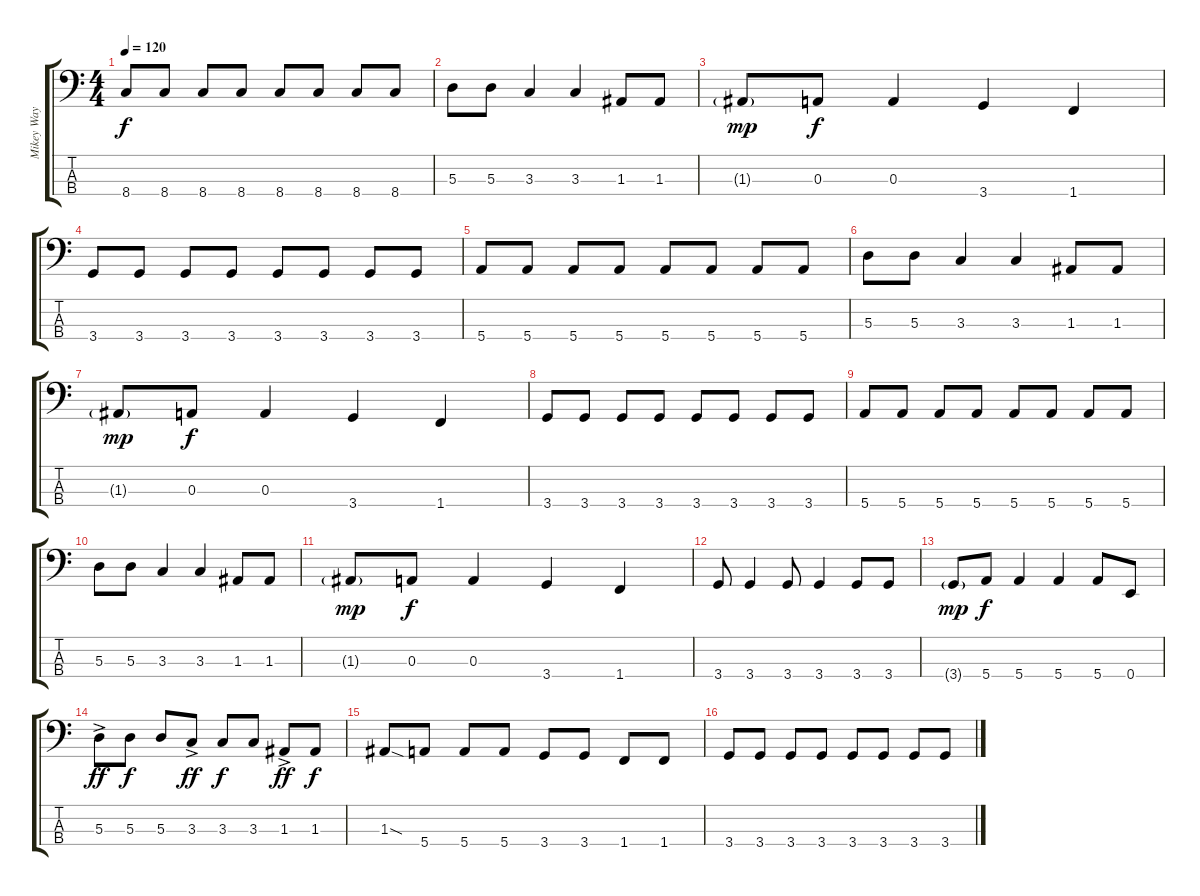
\track ("Mikey Way" "Mikey Way") {instrument electricbassfinger}
\staff {score tabs}
\tuning (G2 D2 A1 E1) {hide}
\ts (4 4)
\tempo 120
\clef f4
\ks c
8.4.8{dy f} 8.4.8 8.4.8 8.4.8 8.4.8 8.4.8 8.4.8 8.4.8 |
5.3.8 5.3.8 3.3.4 3.3.4 1.3.8 1.3.8 |
1.3{g}.8{dy mp} 0.3.8{dy f} 0.3.4 3.4.4 1.4.4 |
3.4.8 3.4.8 3.4.8 3.4.8 3.4.8 3.4.8 3.4.8 3.4.8 |
5.4.8 5.4.8 5.4.8 5.4.8 5.4.8 5.4.8 5.4.8 5.4.8 |
5.3.8 5.3.8 3.3.4 3.3.4 1.3.8 1.3.8 |
1.3{g}.8{dy mp} 0.3.8{dy f} 0.3.4 3.4.4 1.4.4 |
3.4.8 3.4.8 3.4.8 3.4.8 3.4.8 3.4.8 3.4.8 3.4.8 |
5.4.8 5.4.8 5.4.8 5.4.8 5.4.8 5.4.8 5.4.8 5.4.8 |
5.3.8 5.3.8 3.3.4 3.3.4 1.3.8 1.3.8 |
1.3{g}.8{dy mp} 0.3.8{dy f} 0.3.4 3.4.4 1.4.4 |
3.4.8 3.4.4 3.4.8 3.4.4 3.4.8 3.4.8 |
3.4{g}.8{dy mp} 5.4.8{dy f} 5.4.4 5.4.4 5.4.8 0.4.8 |
5.3{ac}.8{dy ff} 5.3.8{dy f} 5.3.8 3.3{ac}.8{dy ff} 3.3.8{dy f} 3.3.8 1.3{ac}.8{dy ff} 1.3.8{dy f} |
1.3{sod}.8 5.4.8 5.4.8 5.4.8 3.4.8 3.4.8 1.4.8 1.4.8 |
3.4.8 3.4.8 3.4.8 3.4.8 3.4.8 3.4.8 3.4.8 3.4.8
